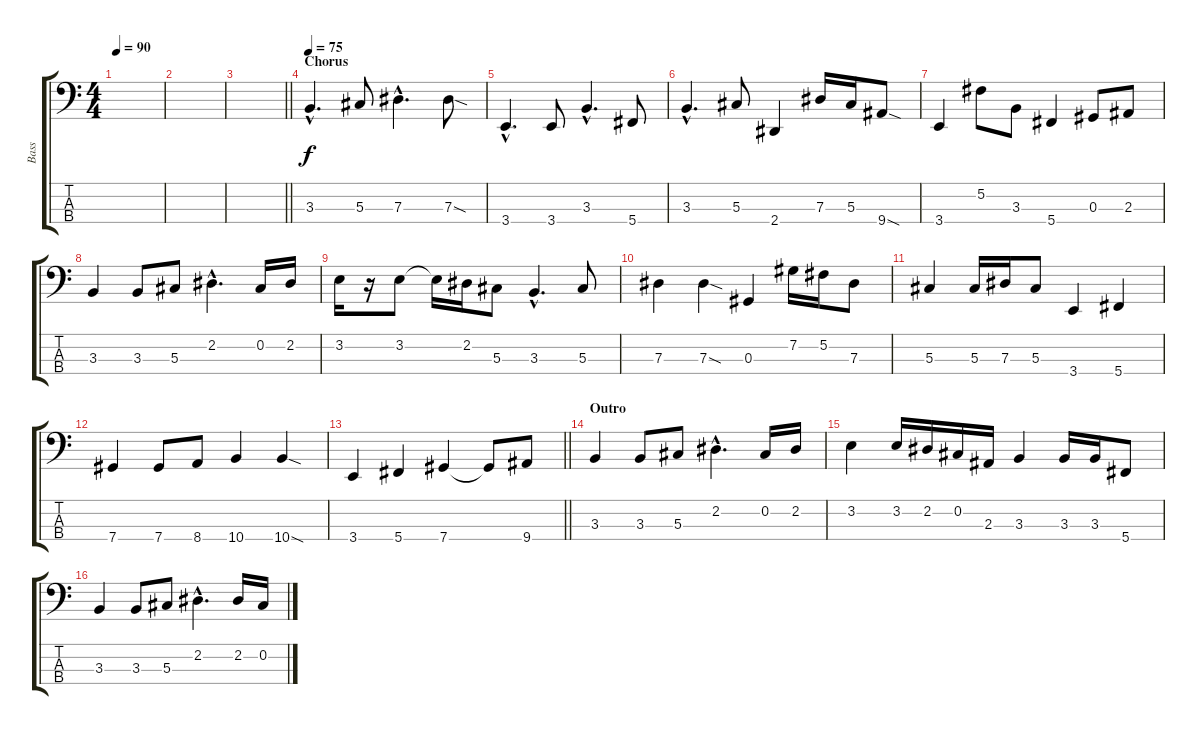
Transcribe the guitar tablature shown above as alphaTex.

\track ("Bass" "Bass") {instrument electricbasspick}
\staff {score tabs}
\tuning (Gb2 Db2 Ab1 Db1) {hide}
\ts (4 4)
\tempo 90
\clef f4
\ks c
|
|
\barLineRight lightlight
|
\section ("" "Chorus")
\tempo 75
3.3{hac}.4{d} 5.3.8 7.3{hac}.4{d} 7.3{sod}.8 |
3.4{hac}.4{d} 3.4.8 3.3{hac}.4{d} 5.4.8 |
3.3{hac}.4{d} 5.3.8 2.4.4 7.3.16 5.3.16 9.4{sod}.8 |
3.4.4 5.2.8 3.3.8 5.4.4 0.3.8 2.3.8 |
3.3.4 3.3.8 5.3.8 2.2{hac}.4{d} 0.2.16 2.2.16 |
3.2.16 r.16 3.2.8 3.2{t}.16 2.2.16 5.3.8 3.3{hac}.4{d} 5.3.8 |
7.3.4 7.3{sod}.4 0.3.4 7.2.16 5.2.16 7.3.8 |
5.3.4 5.3.16 7.3.16 5.3.8 3.4.4 5.4.4 |
7.4.4 7.4.8 8.4.8 10.4.4 10.4{sod}.4 |
\barLineRight lightlight
3.4.4 5.4.4 7.4.4 7.4{t}.8 9.4.8 |
\section ("" "Outro")
3.3.4 3.3.8 5.3.8 2.2{hac}.4{d} 0.2.16 2.2.16 |
3.2.4 3.2.16 2.2.16 0.2.16 2.3.16 3.3.4 3.3.16 3.3.16 5.4.8 |
3.3.4 3.3.8 5.3.8 2.2{hac}.4{d} 2.2.16 0.2.16
